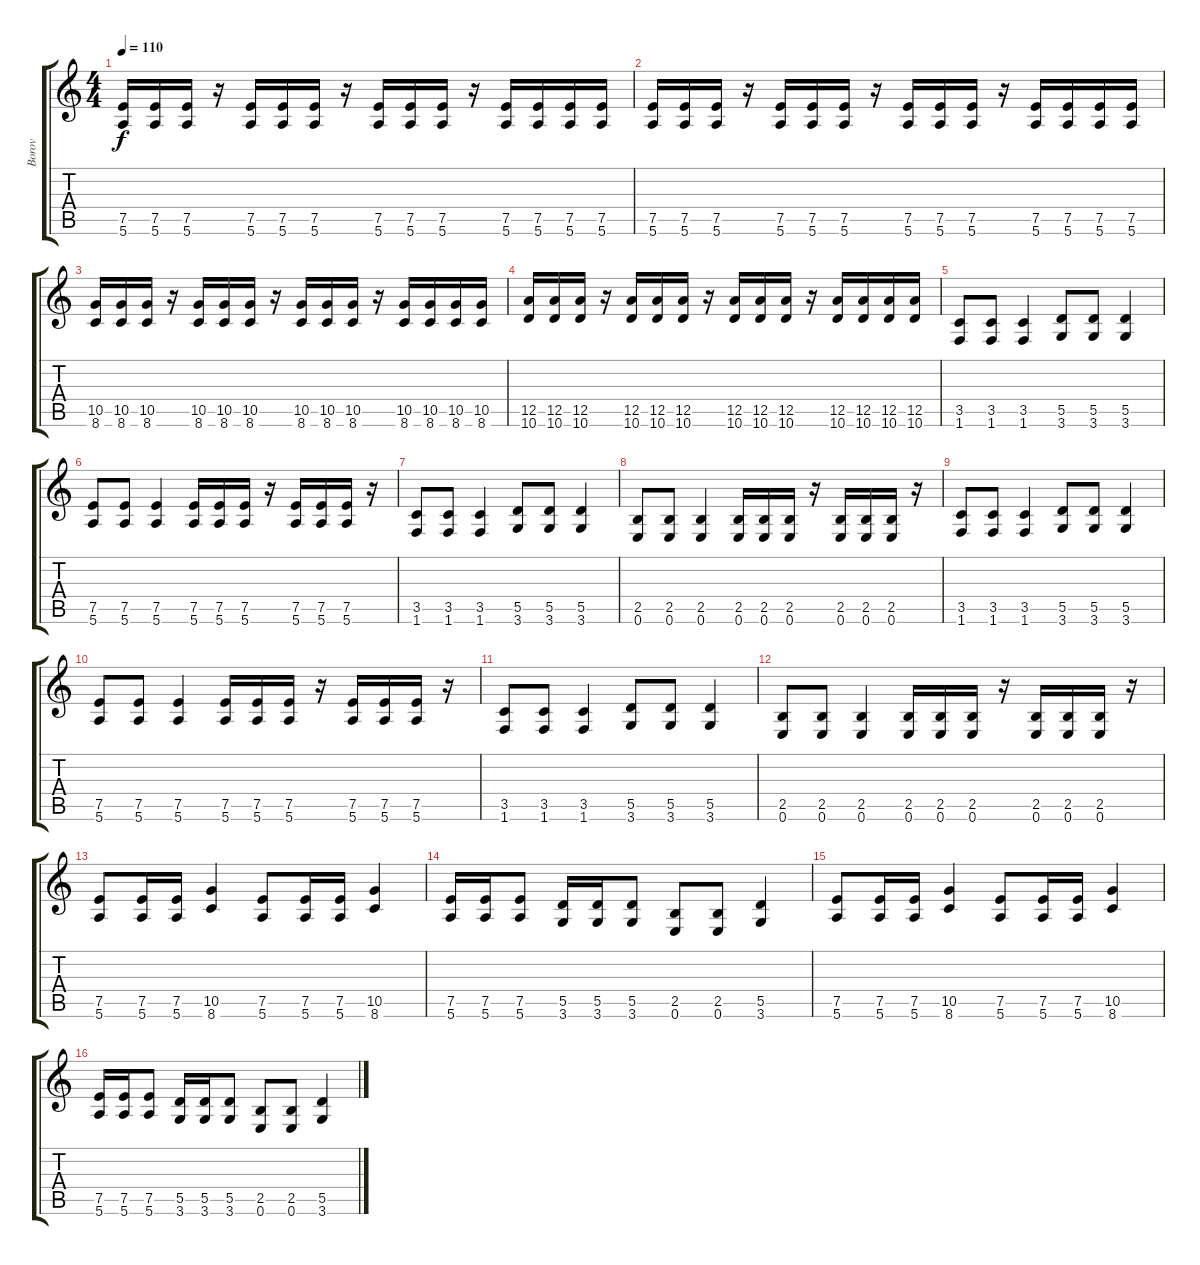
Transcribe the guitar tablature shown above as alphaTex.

\track ("Borov" "Borov") {instrument distortionguitar}
\staff {score tabs}
\tuning (E4 B3 G3 D3 A2 E2) {hide}
\ts (4 4)
\tempo 110
\clef g2
\ks c
(7.5 5.6).16{dy f} (7.5 5.6).16 (7.5 5.6).16 r.16 (7.5 5.6).16 (7.5 5.6).16 (7.5 5.6).16 r.16 (7.5 5.6).16 (7.5 5.6).16 (7.5 5.6).16 r.16 (7.5 5.6).16 (7.5 5.6).16 (7.5 5.6).16 (7.5 5.6).16 |
(7.5 5.6).16 (7.5 5.6).16 (7.5 5.6).16 r.16 (7.5 5.6).16 (7.5 5.6).16 (7.5 5.6).16 r.16 (7.5 5.6).16 (7.5 5.6).16 (7.5 5.6).16 r.16 (7.5 5.6).16 (7.5 5.6).16 (7.5 5.6).16 (7.5 5.6).16 |
(10.5 8.6).16 (10.5 8.6).16 (10.5 8.6).16 r.16 (10.5 8.6).16 (10.5 8.6).16 (10.5 8.6).16 r.16 (10.5 8.6).16 (10.5 8.6).16 (10.5 8.6).16 r.16 (10.5 8.6).16 (10.5 8.6).16 (10.5 8.6).16 (10.5 8.6).16 |
(12.5 10.6).16 (12.5 10.6).16 (12.5 10.6).16 r.16 (12.5 10.6).16 (12.5 10.6).16 (12.5 10.6).16 r.16 (12.5 10.6).16 (12.5 10.6).16 (12.5 10.6).16 r.16 (12.5 10.6).16 (12.5 10.6).16 (12.5 10.6).16 (12.5 10.6).16 |
(3.5 1.6).8 (3.5 1.6).8 (3.5 1.6).4 (5.5 3.6).8 (5.5 3.6).8 (5.5 3.6).4 |
(7.5 5.6).8 (7.5 5.6).8 (7.5 5.6).4 (7.5 5.6).16 (7.5 5.6).16 (7.5 5.6).16 r.16 (7.5 5.6).16 (7.5 5.6).16 (7.5 5.6).16 r.16 |
(3.5 1.6).8 (3.5 1.6).8 (3.5 1.6).4 (5.5 3.6).8 (5.5 3.6).8 (5.5 3.6).4 |
(2.5 0.6).8 (2.5 0.6).8 (2.5 0.6).4 (2.5 0.6).16 (2.5 0.6).16 (2.5 0.6).16 r.16 (2.5 0.6).16 (2.5 0.6).16 (2.5 0.6).16 r.16 |
(3.5 1.6).8 (3.5 1.6).8 (3.5 1.6).4 (5.5 3.6).8 (5.5 3.6).8 (5.5 3.6).4 |
(7.5 5.6).8 (7.5 5.6).8 (7.5 5.6).4 (7.5 5.6).16 (7.5 5.6).16 (7.5 5.6).16 r.16 (7.5 5.6).16 (7.5 5.6).16 (7.5 5.6).16 r.16 |
(3.5 1.6).8 (3.5 1.6).8 (3.5 1.6).4 (5.5 3.6).8 (5.5 3.6).8 (5.5 3.6).4 |
(2.5 0.6).8 (2.5 0.6).8 (2.5 0.6).4 (2.5 0.6).16 (2.5 0.6).16 (2.5 0.6).16 r.16 (2.5 0.6).16 (2.5 0.6).16 (2.5 0.6).16 r.16 |
(7.5 5.6).8 (7.5 5.6).16 (7.5 5.6).16 (10.5 8.6).4 (7.5 5.6).8 (7.5 5.6).16 (7.5 5.6).16 (10.5 8.6).4 |
(7.5 5.6).16 (7.5 5.6).16 (7.5 5.6).8 (5.5 3.6).16 (5.5 3.6).16 (5.5 3.6).8 (2.5 0.6).8 (2.5 0.6).8 (5.5 3.6).4 |
(7.5 5.6).8 (7.5 5.6).16 (7.5 5.6).16 (10.5 8.6).4 (7.5 5.6).8 (7.5 5.6).16 (7.5 5.6).16 (10.5 8.6).4 |
(7.5 5.6).16 (7.5 5.6).16 (7.5 5.6).8 (5.5 3.6).16 (5.5 3.6).16 (5.5 3.6).8 (2.5 0.6).8 (2.5 0.6).8 (5.5 3.6).4
